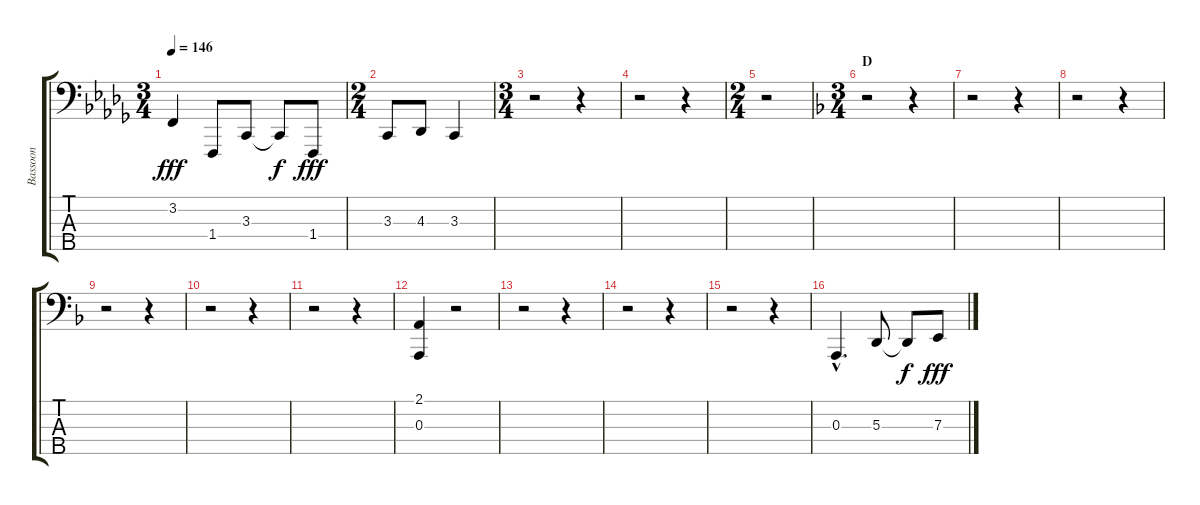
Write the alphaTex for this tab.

\track ("Bassoon" "Bassoon") {instrument flute}
\staff {score tabs}
\tuning (G2 D2 A1 E1 B0) {hide}
\ts (3 4)
\tempo 146
\clef f4
\ks db
3.2.4{dy fff} 1.4.8 3.3.8 3.3{t}.8{dy f} 1.4.8{dy fff} |
\ts (2 4)
3.3.8 4.3.8 3.3.4 |
\ts (3 4)
r.2 r.4 |
r.2 r.4 |
\ts (2 4)
r.2 |
\ts (3 4)
\section ("" "D")
\ks f
r.2 r.4 |
r.2 r.4 |
r.2 r.4 |
r.2 r.4 |
r.2 r.4 |
r.2 r.4 |
(2.1 0.3).4 r.2 |
r.2 r.4 |
r.2 r.4 |
r.2 r.4 |
0.3{hac}.4{d} 5.3.8 5.3{t}.8{dy f} 7.3.8{dy fff}
